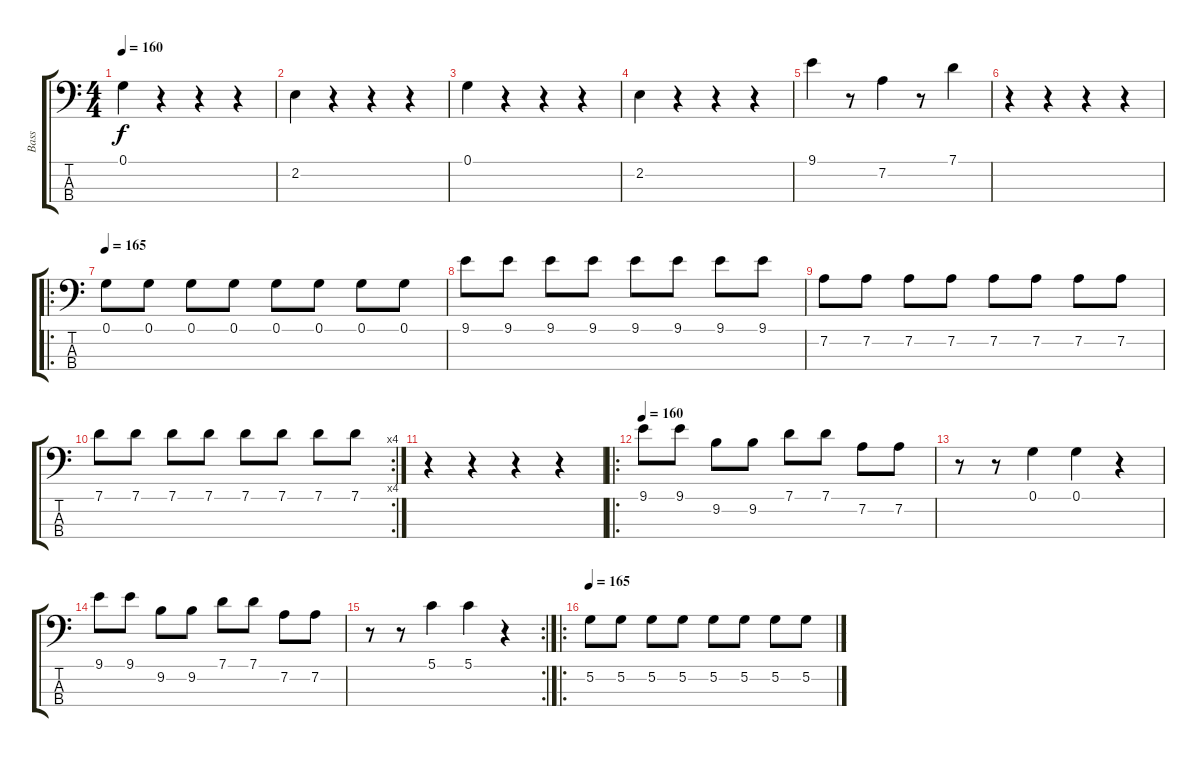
\track ("Bass" "Bass") {instrument electricbassfinger}
\staff {score tabs}
\tuning (G2 D2 A1 E1) {hide}
\ts (4 4)
\tempo 160
\clef f4
\ks c
0.1.4{dy f instrument electricbassfinger} r.4 r.4 r.4 |
2.2.4 r.4 r.4 r.4 |
0.1.4 r.4 r.4 r.4 |
2.2.4 r.4 r.4 r.4 |
9.1.4 r.8 7.2.4 r.8 7.1.4 |
r.4 r.4 r.4 r.4 |
\ro
\tempo 165
0.1.8 0.1.8 0.1.8 0.1.8 0.1.8 0.1.8 0.1.8 0.1.8 |
9.1.8 9.1.8 9.1.8 9.1.8 9.1.8 9.1.8 9.1.8 9.1.8 |
7.2.8 7.2.8 7.2.8 7.2.8 7.2.8 7.2.8 7.2.8 7.2.8 |
\rc 4
7.1.8 7.1.8 7.1.8 7.1.8 7.1.8 7.1.8 7.1.8 7.1.8 |
r.4 r.4 r.4 r.4 |
\ro
\tempo 160
9.1.8 9.1.8 9.2.8 9.2.8 7.1.8 7.1.8 7.2.8 7.2.8 |
r.8 r.8 0.1.4 0.1.4 r.4 |
9.1.8 9.1.8 9.2.8 9.2.8 7.1.8 7.1.8 7.2.8 7.2.8 |
\rc 2
r.8 r.8 5.1.4 5.1.4 r.4 |
\ro
\tempo 165
5.2.8 5.2.8 5.2.8 5.2.8 5.2.8 5.2.8 5.2.8 5.2.8
